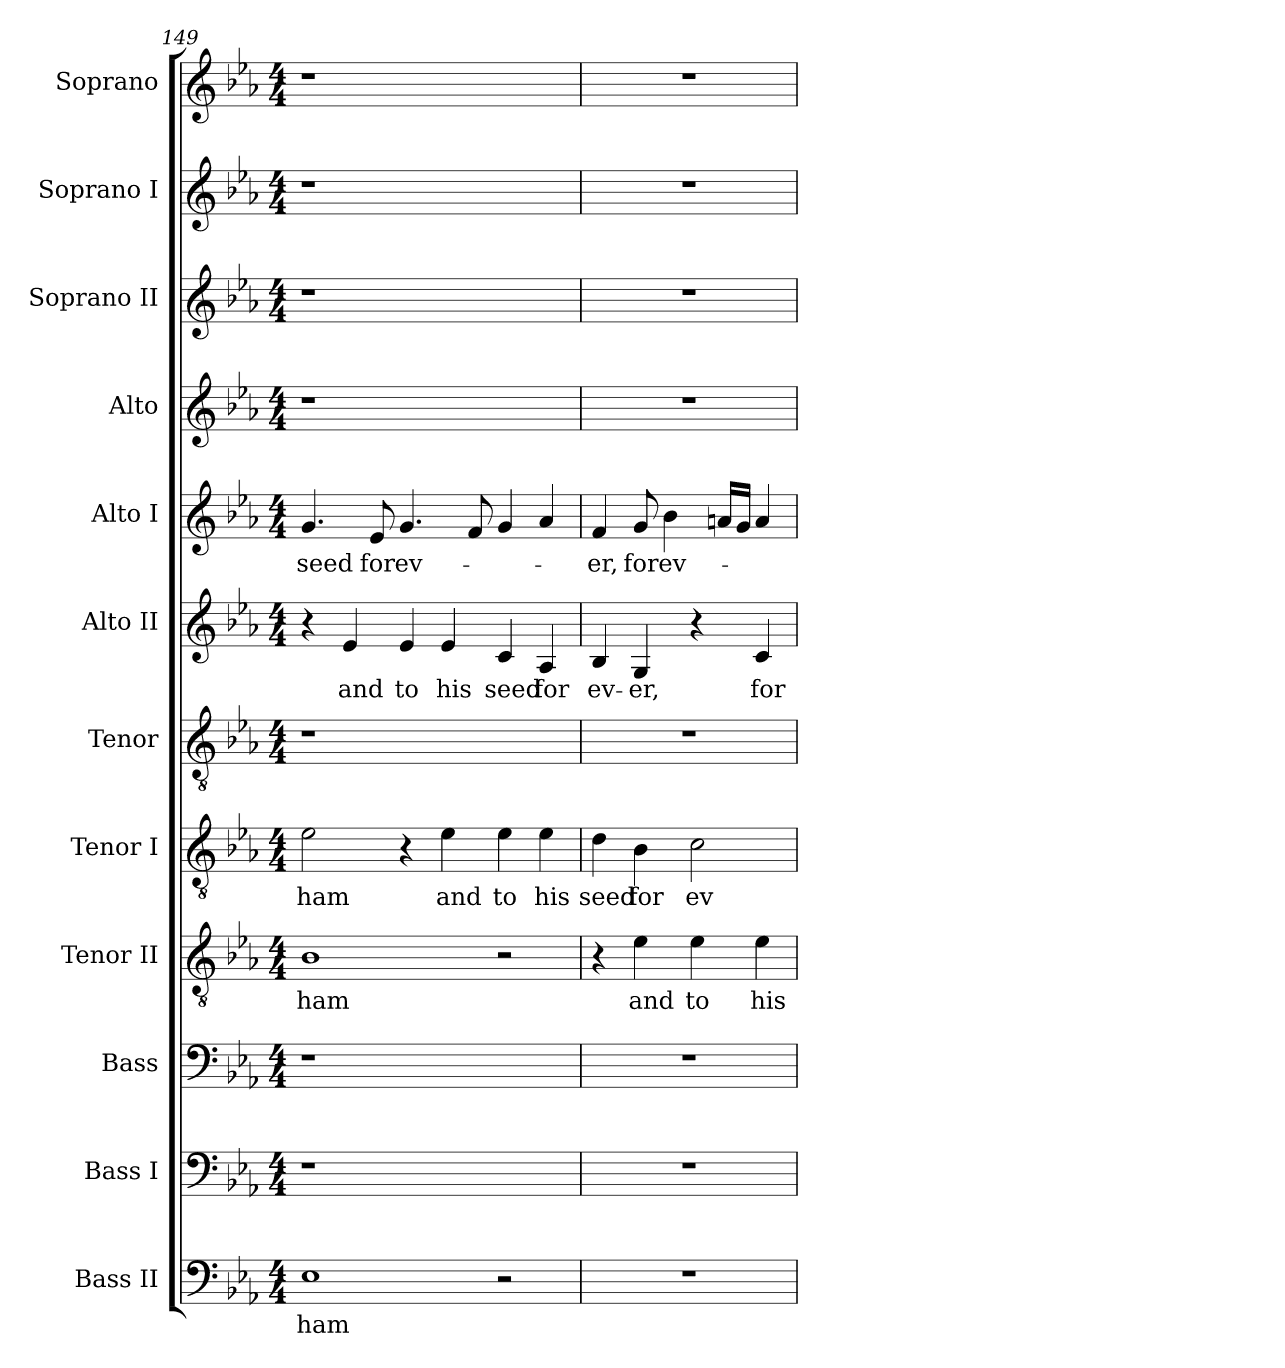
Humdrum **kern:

**kern	**text	**kern	**kern	**kern	**text	**kern	**text	**kern	**kern	**text	**kern	**text	**kern	**kern	**kern	**kern
*part12	*part12	*part11	*part10	*part9	*part9	*part8	*part8	*part7	*part6	*part6	*part5	*part5	*part4	*part3	*part2	*part1
*staff12	*staff12	*staff11	*staff10	*staff9	*staff9	*staff8	*staff8	*staff7	*staff6	*staff6	*staff5	*staff5	*staff4	*staff3	*staff2	*staff1
*I"Bass II	*	*I"Bass I	*I"Bass	*I"Tenor II	*	*I"Tenor I	*	*I"Tenor	*I"Alto II	*	*I"Alto I	*	*I"Alto	*I"Soprano II	*I"Soprano I	*I"Soprano
*I'BII	*	*I'BI	*I'B	*I'TII	*	*I'TI	*	*I'T	*I'AII	*	*I'AI	*	*I'A	*I'SII	*I'SI	*I'S
!!LO:PB:g=z
*clefF4	*	*clefF4	*clefF4	*clefGv2	*	*clefGv2	*	*clefGv2	*clefG2	*	*clefG2	*	*clefG2	*clefG2	*clefG2	*clefG2
*ITrd7c12	*	*	*ITrd7c12	*ITrd7c12	*	*ITrd7c12	*	*ITrd7c12	*	*	*	*	*	*	*	*
*k[b-e-a-]	*	*k[b-e-a-]	*k[b-e-a-]	*k[b-e-a-]	*	*k[b-e-a-]	*	*k[b-e-a-]	*k[b-e-a-]	*	*k[b-e-a-]	*	*k[b-e-a-]	*k[b-e-a-]	*k[b-e-a-]	*k[b-e-a-]
*E-:	*	*E-:	*E-:	*E-:	*	*E-:	*	*E-:	*E-:	*	*E-:	*	*E-:	*E-:	*E-:	*E-:
*M4/4	*	*M4/4	*M4/4	*M4/4	*	*M4/4	*	*M4/4	*M4/4	*	*M4/4	*	*M4/4	*M4/4	*M4/4	*M4/4
=149	=149	=149	=149	=149	=149	=149	=149	=149	=149	=149	=149	=149	=149	=149	=149	=149
!	!LO:LY:b:color=#000000	!LO:N:vis=1	!LO:N:vis=1	!	!	!	!	!	!	!	!	!	!	!	!	!
!	!	!	!	!	!LO:LY:b:color=#000000	!	!	!	!	!	!	!	!	!	!	!
!	!	!	!	!	!	!	!LO:LY:b:color=#000000	!LO:N:vis=1	!	!	!	!	!	!	!	!
!	!	!	!	!	!	!	!	!	!	!	!	!LO:LY:b:color=#000000	!LO:N:vis=1	!LO:N:vis=1	!LO:N:vis=1	!LO:N:vis=1
1EE-i	-ham	1r	1r	1BB-i	-ham	2E-i\	-ham	1r	4r	.	4.gi/	seed	1r	1r	1r	1r
!	!	!	!	!	!	!	!	!	!	!LO:LY:b:color=#000000	!	!	!	!	!	!
.	.	.	.	.	.	.	.	.	4e-i/	and	.	.	.	.	.	.
!	!	!	!	!	!	!	!	!	!	!	!	!LO:LY:b:color=#000000	!	!	!	!
.	.	.	.	.	.	.	.	.	.	.	8e-i/	for	.	.	.	.
!	!	!	!	!	!	!	!	!	!	!LO:LY:b:color=#000000	!	!	!	!	!	!
!	!	!	!	!	!	!	!	!	!	!	!	!LO:LY:b:color=#000000	!	!	!	!
.	.	.	.	.	.	4r	.	.	4e-i/	to	4.gi/	ev-	.	.	.	.
!	!	!	!	!	!	!	!LO:LY:b:color=#000000	!	!	!	!	!	!	!	!	!
!	!	!	!	!	!	!	!	!	!	!LO:LY:b:color=#000000	!	!	!	!	!	!
.	.	.	.	.	.	4E-i\	and	.	4e-i/	his	.	.	.	.	.	.
.	.	.	.	.	.	.	.	.	.	.	8fi/	.	.	.	.	.
!	!	!	!	!	!	!	!LO:LY:b:color=#000000	!	!	!	!	!	!	!	!	!
!	!	!	!	!	!	!	!	!	!	!LO:LY:b:color=#000000	!	!	!	!	!	!
2r	.	2ryy	2ryy	2r	.	4E-i\	to	2ryy	4ci/	seed	4gi/	.	2ryy	2ryy	2ryy	2ryy
!	!	!	!	!	!	!	!LO:LY:b:color=#000000	!	!	!	!	!	!	!	!	!
!	!	!	!	!	!	!	!	!	!	!LO:LY:b:color=#000000	!	!	!	!	!	!
.	.	.	.	.	.	4E-i\	his	.	4A-i/	for	4a-i/	.	.	.	.	.
=150	=150	=150	=150	=150	=150	=150	=150	=150	=150	=150	=150	=150	=150	=150	=150	=150
!	!	!	!	!	!	!	!LO:LY:b:color=#000000	!	!	!	!	!	!	!	!	!
!	!	!	!	!	!	!	!	!	!	!LO:LY:b:color=#000000	!	!	!	!	!	!
!	!	!	!	!	!	!	!	!	!	!	!	!LO:LY:b:color=#000000	!	!	!	!
1r	.	1r	1r	4r	.	4Di\	seed	1r	4B-i/	ev-	4fi/	-er,	1r	1r	1r	1r
!	!	!	!	!	!LO:LY:b:color=#000000	!	!	!	!	!	!	!	!	!	!	!
!	!	!	!	!	!	!	!LO:LY:b:color=#000000	!	!	!	!	!	!	!	!	!
!	!	!	!	!	!	!	!	!	!	!LO:LY:b:color=#000000	!	!	!	!	!	!
!	!	!	!	!	!	!	!	!	!	!	!	!LO:LY:b:color=#000000	!	!	!	!
.	.	.	.	4E-i\	and	4BB-i\	for	.	4Gi/	-er,	8gi/	for	.	.	.	.
!	!	!	!	!	!	!	!	!	!	!	!	!LO:LY:b:color=#000000	!	!	!	!
.	.	.	.	.	.	.	.	.	.	.	4b-i\	ev-	.	.	.	.
!	!	!	!	!	!LO:LY:b:color=#000000	!	!	!	!	!	!	!	!	!	!	!
!	!	!	!	!	!	!	!LO:LY:b:color=#000000	!	!	!	!	!	!	!	!	!
.	.	.	.	4E-i\	to	2Ci\	ev-	.	4r	.	.	.	.	.	.	.
.	.	.	.	.	.	.	.	.	.	.	16ani/LL	.	.	.	.	.
.	.	.	.	.	.	.	.	.	.	.	16gi/JJ	.	.	.	.	.
!	!	!	!	!	!LO:LY:b:color=#000000	!	!	!	!	!	!	!	!	!	!	!
!	!	!	!	!	!	!	!	!	!	!LO:LY:b:color=#000000	!	!	!	!	!	!
.	.	.	.	4E-i\	his	.	.	.	4ci/	for	4ai/	.	.	.	.	.
=	=	=	=	=	=	=	=	=	=	=	=	=	=	=	=	=
*-	*-	*-	*-	*-	*-	*-	*-	*-	*-	*-	*-	*-	*-	*-	*-	*-
